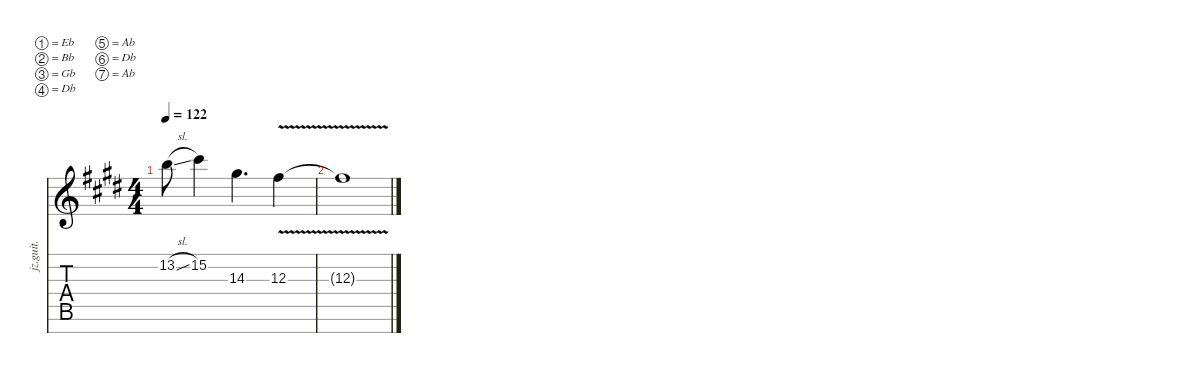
\defaultSystemsLayout 4
\hideDynamics
\bracketExtendMode nobrackets
\otherSystemsTrackNameOrientation horizontal
\track ("Kaoru 2" "jz.guit.") {instrument electricguitarjazz}
\staff {score tabs}
\tuning (Eb4 Bb3 Gb3 Db3 Ab2 Db2 Ab1)
\ts (4 4)
\tempo 122
\clef g2
\ks c#minor
13.2{sl acc forcenatural}.8{dy mf} 15.2{acc #}.4 14.3{acc #}.4{d} 12.3{v acc #}.4 |
12.3{v t acc #}.1
